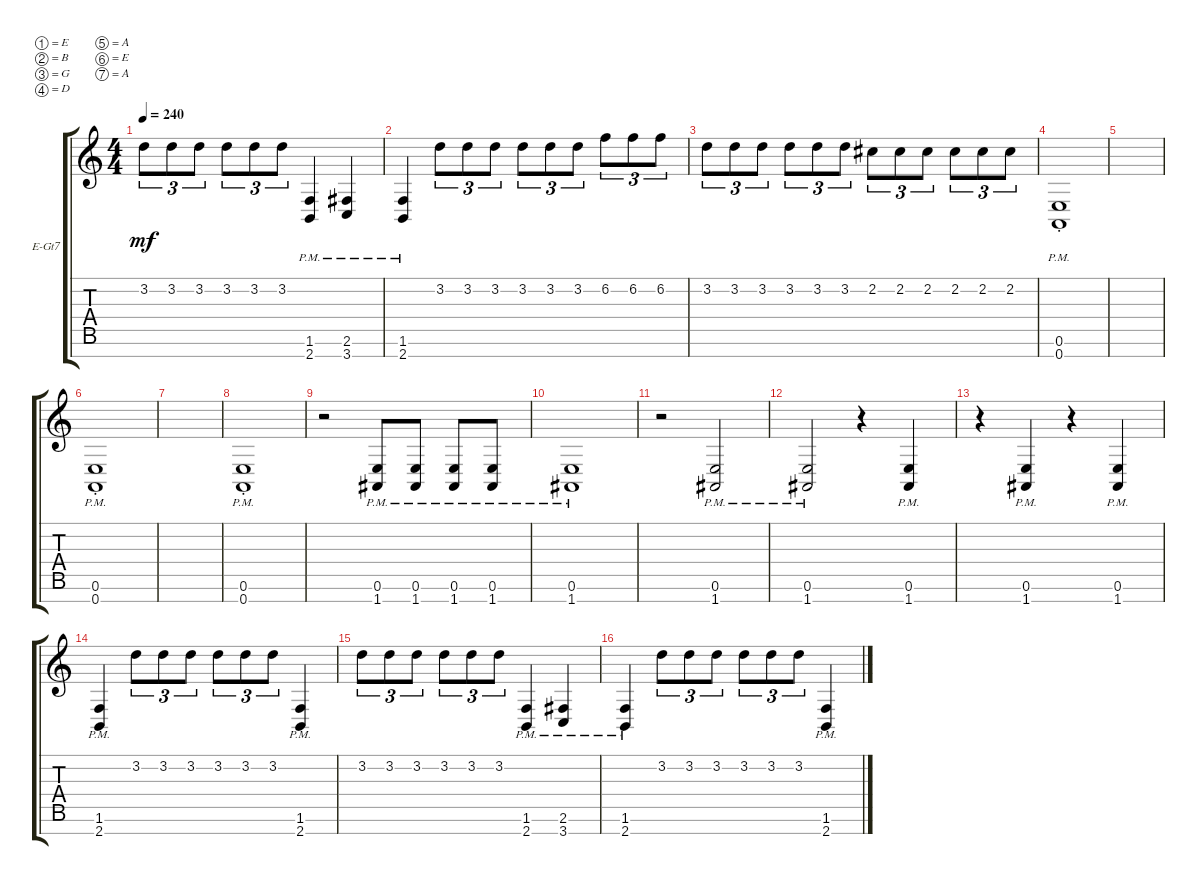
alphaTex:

\defaultSystemsLayout 4
\bracketExtendMode groupsimilarinstruments
\firstSystemTrackNameOrientation horizontal
\otherSystemsTrackNameOrientation horizontal
\track ("Electric Guitar" "E-Gt7") {instrument distortionguitar}
\staff {score tabs}
\tuning (E4 B3 G3 D3 A2 E2 A1)
\ts (4 4)
\tempo 240
\clef g2
\ks c
3.2.8{tu (3 2) dy mf} 3.2.8{tu (3 2)} 3.2.8{tu (3 2)} 3.2.8{tu (3 2)} 3.2.8{tu (3 2)} 3.2.8{tu (3 2)} (2.7{pm} 1.6{pm}).4 (3.7{pm} 2.6{pm}).4 |
(2.7{pm} 1.6{pm}).4 3.2.8{tu (3 2)} 3.2.8{tu (3 2)} 3.2.8{tu (3 2)} 3.2.8{tu (3 2)} 3.2.8{tu (3 2)} 3.2.8{tu (3 2)} 6.2.8{tu (3 2)} 6.2.8{tu (3 2)} 6.2.8{tu (3 2)} |
3.2.8{tu (3 2)} 3.2.8{tu (3 2)} 3.2.8{tu (3 2)} 3.2.8{tu (3 2)} 3.2.8{tu (3 2)} 3.2.8{tu (3 2)} 2.2.8{tu (3 2)} 2.2.8{tu (3 2)} 2.2.8{tu (3 2)} 2.2.8{tu (3 2)} 2.2.8{tu (3 2)} 2.2.8{tu (3 2)} |
(0.7{pm st} 0.6{pm st}).1 |
|
(0.7{pm st} 0.6{pm st}).1 |
|
(0.7{pm st} 0.6{pm st}).1 |
r.2 (1.7{pm} 0.6{pm}).8 (1.7{pm} 0.6{pm}).8 (1.7{pm} 0.6{pm}).8 (1.7{pm} 0.6{pm}).8 |
(1.7{pm} 0.6{pm}).1 |
r.2 (1.7{pm} 0.6{pm}).2 |
(1.7{pm} 0.6{pm}).2 r.4 (1.7{pm} 0.6{pm}).4 |
r.4 (1.7{pm} 0.6{pm}).4 r.4 (1.7{pm} 0.6{pm}).4 |
(2.7{pm} 1.6{pm}).4 3.2.8{tu (3 2)} 3.2.8{tu (3 2)} 3.2.8{tu (3 2)} 3.2.8{tu (3 2)} 3.2.8{tu (3 2)} 3.2.8{tu (3 2)} (2.7{pm} 1.6{pm}).4 |
3.2.8{tu (3 2)} 3.2.8{tu (3 2)} 3.2.8{tu (3 2)} 3.2.8{tu (3 2)} 3.2.8{tu (3 2)} 3.2.8{tu (3 2)} (2.7{pm} 1.6{pm}).4 (3.7{pm} 2.6{pm}).4 |
(2.7{pm} 1.6{pm}).4 3.2.8{tu (3 2)} 3.2.8{tu (3 2)} 3.2.8{tu (3 2)} 3.2.8{tu (3 2)} 3.2.8{tu (3 2)} 3.2.8{tu (3 2)} (2.7{pm} 1.6{pm}).4
